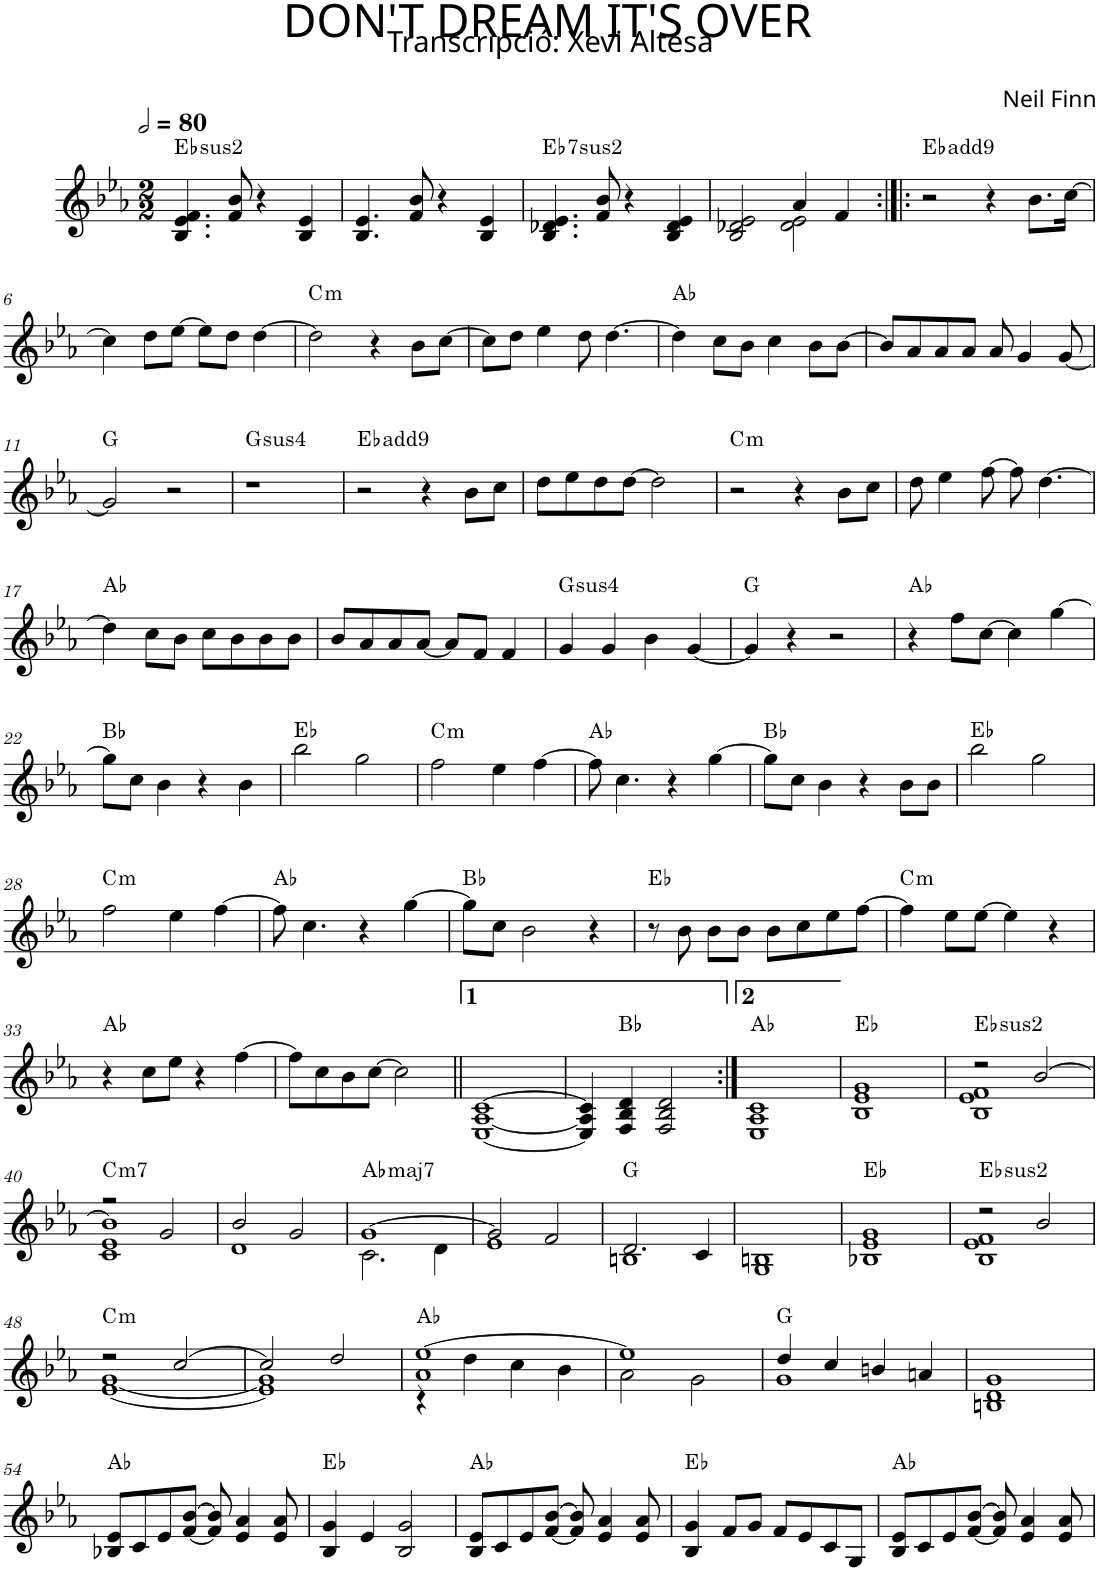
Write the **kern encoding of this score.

**kern	**harte
*part1	*part1
*staff1	*
*I"P1	*
*clefG2	*
*k[b-e-a-]	*
*E-:	*
*M2/2	*
*MM160	*
=1	=1
!	!LO:H:kt=2
4.B-/ 4.e-/ 4.f/	Eb:(1,2,5)
8f/ 8b-/	.
4r	.
4B-/ 4e-/	.
=2	=2
4.B-/ 4.e-/	.
8f/ 8b-/	.
4r	.
4B-/ 4e-/	.
=3	=3
!	!LO:H:kt=72
4.B-/ 4.d-X/ 4.e-/	Eb:(1,2,5,7)
8f/ 8b-/	.
4r	.
4B-/ 4d-/ 4e-/	.
=4	=4
*^	*
2B-/ 2d-X/ 2e-/	2ryy	.
4a-/	2d-\ 2e-\	.
4f/	.	.
*v	*v	*
=5:|!|:	=5:|!|:
2r	Eb:maj(9)
4r	.
8.b-\L	.
[>16cc\Jk	.
!!LO:LB:g=z
=6	=6
4cc\]	.
8dd\L	.
[>8ee-\J	.
8ee-\L]	.
8dd\J	.
[>4dd\	.
=7	=7
!	!LO:H:kt=m
2dd\]	C:min
4r	.
8b-\L	.
[>8cc\J	.
=8	=8
8cc\L]	.
8dd\J	.
4ee-\	.
8dd\	.
[>4.dd\	.
=9	=9
4dd\]	Ab:maj
8cc\L	.
8b-\J	.
4cc\	.
8b-\L	.
[>8b-\J	.
=10	=10
8b-/L]	.
8a-/	.
8a-/	.
8a-/J	.
8a-/	.
4g/	.
[<8g/	.
!!LO:LB:g=z
=11	=11
2g/]	G:maj
2r	.
=12	=12
!	!LO:H:kt=4
1r	G:sus4
=13	=13
2r	Eb:maj(9)
4r	.
8b-\L	.
8cc\J	.
=14	=14
8dd\L	.
8ee-\	.
8dd\	.
[>8dd\J	.
2dd\]	.
=15	=15
!	!LO:H:kt=m
2r	C:min
4r	.
8b-\L	.
8cc\J	.
=16	=16
8dd\	.
4ee-\	.
[>8ff\	.
8ff\]	.
[>4.dd\	.
!!LO:LB:g=z
=17	=17
4dd\]	Ab:maj
8cc\L	.
8b-\J	.
8cc\L	.
8b-\	.
8b-\	.
8b-\J	.
=18	=18
8b-/L	.
8a-/	.
8a-/	.
[<8a-/J	.
8a-/L]	.
8f/J	.
4f/	.
=19	=19
!	!LO:H:kt=4
4g/	G:sus4
4g/	.
4b-\	.
[<4g/	.
=20	=20
4g/]	G:maj
4r	.
2r	.
=21	=21
4r	Ab:maj
8ff\L	.
[>8cc\J	.
4cc\]	.
[>4gg\	.
!!LO:LB:g=z
=22	=22
8gg\L]	Bb:maj
8cc\J	.
4b-\	.
4r	.
4b-\	.
=23	=23
2bb-\	Eb:maj
2gg\	.
=24	=24
!	!LO:H:kt=m
2ff\	C:min
4ee-\	.
[>4ff\	.
=25	=25
8ff\]	Ab:maj
4.cc\	.
4r	.
[>4gg\	.
=26	=26
8gg\L]	Bb:maj
8cc\J	.
4b-\	.
4r	.
8b-\L	.
8b-\J	.
=27	=27
2bb-\	Eb:maj
2gg\	.
!!LO:LB:g=z
=28	=28
!	!LO:H:kt=m
2ff\	C:min
4ee-\	.
[>4ff\	.
=29	=29
8ff\]	Ab:maj
4.cc\	.
4r	.
[>4gg\	.
=30	=30
8gg\L]	Bb:maj
8cc\J	.
2b-\	.
4r	.
=31	=31
8r	Eb:maj
8b-\	.
8b-\L	.
8b-\J	.
8b-\L	.
8cc\	.
8ee-\	.
[>8ff\J	.
=32	=32
!	!LO:H:kt=m
4ff\]	C:min
8ee-\L	.
[>8ee-\J	.
4ee-\]	.
4r	.
!!LO:LB:g=z
=33	=33
4r	Ab:maj
8cc\L	.
8ee-\J	.
4r	.
[>4ff\	.
=34	=34
8ff\L]	.
8cc\	.
8b-\	.
[>8cc\J	.
2cc\]	.
=35||	=35||
[<1E- [<1A- [>1c	.
=36	=36
4E-/] 4A-/] 4c/]	.
4F/ 4B-/ 4d/	Bb:maj
2F/ 2B-/ 2d/	.
=37:|!	=37:|!
1E- 1A- 1c	Ab:maj
=38	=38
1B- 1e- 1g	Eb:maj
=39	=39
*^	*
!	!	!LO:H:kt=2
2r	1B- 1e- 1f	Eb:(1,2,5)
[>2b-/	.	.
!!LO:LB:g=z	!!
=40	=40	=40
!	!	!LO:H:kt=m7
2r	1c 1e- 1b-]	C:min7
2g/	.	.
=41	=41	=41
2b-/	1d	.
2g/	.	.
=42	=42	=42
!	!	!LO:H:kt=maj7
[>1g	2.c\	Ab:maj7
.	4d\	.
=43	=43	=43
2g/]	1e-	.
2f/	.	.
=44	=44	=44
2.d/	1Bn	G:maj
4c/	.	.
*v	*v	*
=45	=45
1G 1Bn	.
=46	=46
1B-X 1e- 1g	Eb:maj
=47	=47
*^	*
!	!	!LO:H:kt=2
2r	1B- 1e- 1f	Eb:(1,2,5)
2b-/	.	.
!!LO:LB:g=z	!!
=48	=48	=48
!	!	!LO:H:kt=m
2r	[<1e- [<1g	C:min
[>2cc/	.	.
=49	=49	=49
2cc/]	1e-] 1g]	.
2dd/	.	.
=50	=50	=50
1a- [>1ee-	4r	Ab:maj
.	4dd\	.
.	4cc\	.
.	4b-\	.
=51	=51	=51
1ee-]	2a-\	.
.	2g\	.
=52	=52	=52
4dd/	1g	G:maj
4cc/	.	.
4bn/	.	.
4an/	.	.
*v	*v	*
=53	=53
1Bn 1d 1g	.
!!LO:LB:g=z
=54	=54
8B-X/ 8e-/L	Ab:maj
8c/	.
8e-/	.
[<8f/ [>8b-/J	.
8f/] 8b-/]	.
4e-/ 4a-/	.
8e-/ 8a-/	.
=55	=55
4B-/ 4g/	Eb:maj
4e-/	.
2B-/ 2g/	.
=56	=56
8B-/ 8e-/L	Ab:maj
8c/	.
8e-/	.
[<8f/ [>8b-/J	.
8f/] 8b-/]	.
4e-/ 4a-/	.
8e-/ 8a-/	.
=57	=57
4B-/ 4g/	Eb:maj
8f/L	.
8g/J	.
8f/L	.
8e-/	.
8c/	.
8G/J	.
=58	=58
8B-/ 8e-/L	Ab:maj
8c/	.
8e-/	.
[<8f/ [>8b-/J	.
8f/] 8b-/]	.
4e-/ 4a-/	.
8e-/ 8a-/	.
=	=
*-	*-
